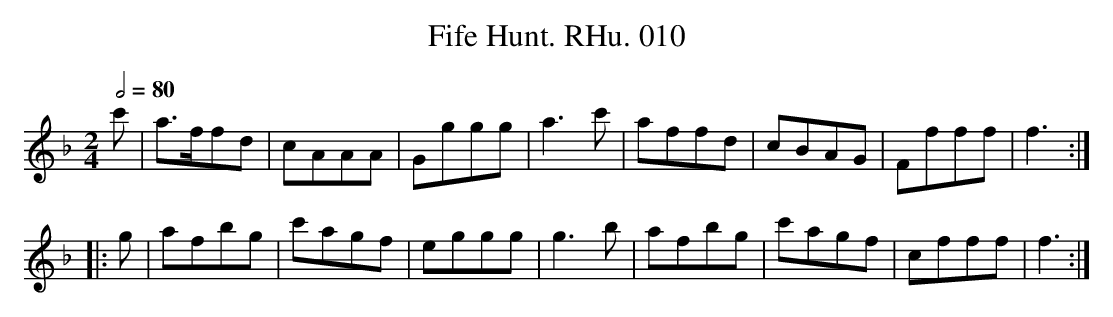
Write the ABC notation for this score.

X:1
T:Fife Hunt. RHu. 010
L:1/8
M:2/4
Q:1/2=80
K:F
c'|a>ffd|cAAA|Gggg|a3c'|affd|cBAG|Ffff|f3::!
g|afbg|c'agf|eggg|g3b|afbg|c'agf|cfff|f3:|
